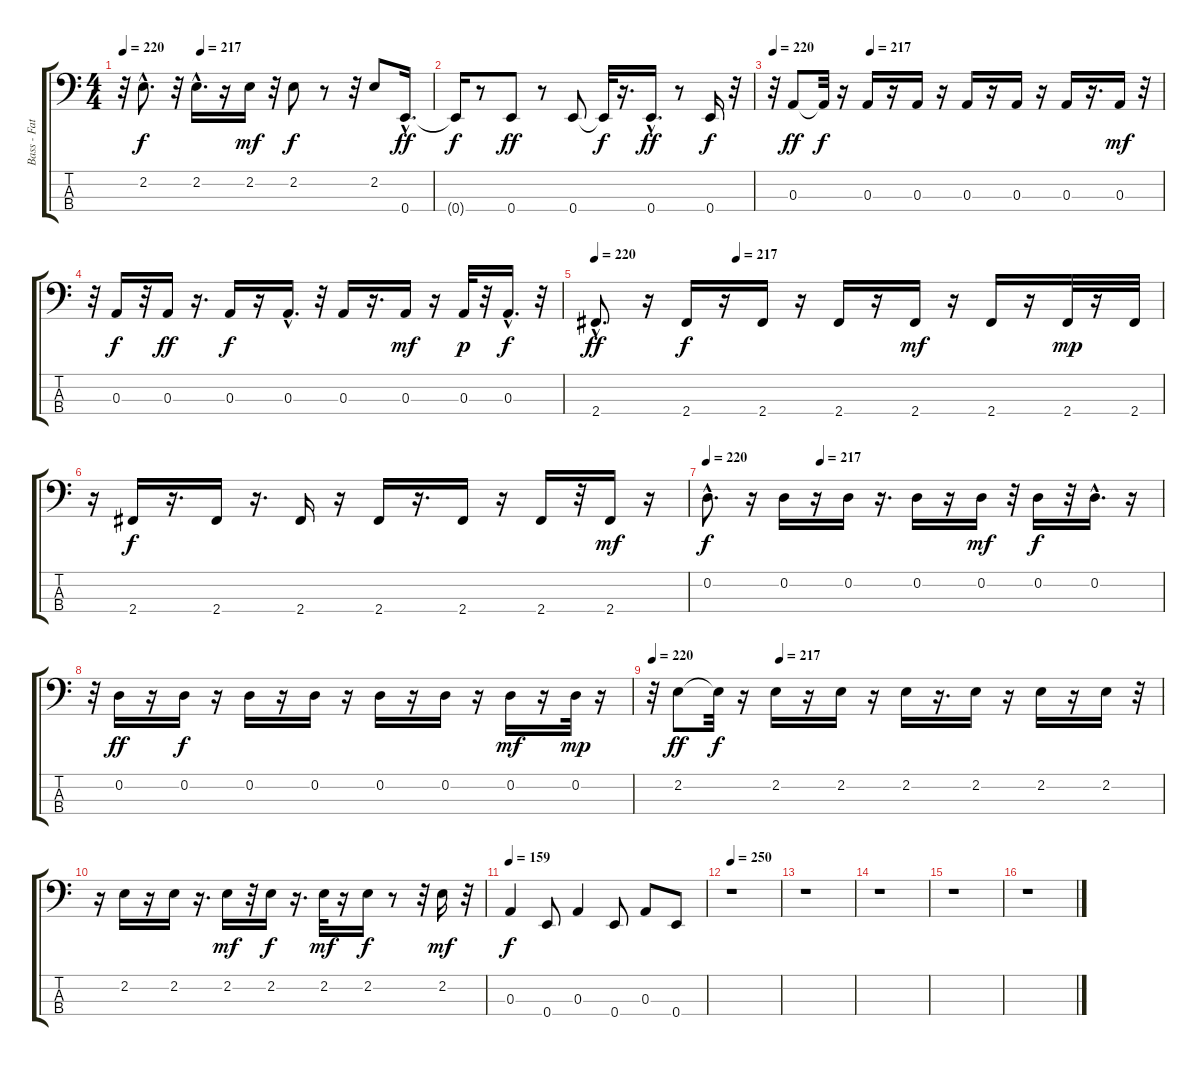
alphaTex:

\track ("Bass - Fat Mike" "Bass - Fat") {instrument electricbasspick}
\staff {score tabs}
\tuning (G2 D2 A1 E1) {hide}
\ts (4 4)
\tempo 220
\tempo (217 0.25)
\clef f4
\ks c
r.32{dy f} 2.2{hac}.8{d} r.32 2.2{hac}.16{d} r.16 2.2.16{dy mf} r.32 2.2.8{dy f} r.8 r.32 2.2.8 0.4{hac}.16{d dy ff} |
0.4{t}.16{dy f} r.8 0.4.8{dy ff} r.8 0.4.8 0.4{t}.32{dy f} r.16{d} 0.4{hac}.16{d dy ff} r.8 0.4.16{dy f} r.32 |
\tempo 220
\tempo (217 0.25)
r.32 0.3.8{dy ff} 0.3{t}.32{dy f} r.16 0.3.16 r.16 0.3.16 r.16 0.3.16 r.16 0.3.16 r.16 0.3.16 r.16{d} 0.3.16{dy mf} r.32 |
r.32 0.3.16{dy f} r.32 0.3.16{dy ff} r.16{d} 0.3.16{dy f} r.16 0.3{hac}.16{d} r.32 0.3.16 r.16{d} 0.3.16{dy mf} r.16 0.3.32{dy p} r.32 0.3{hac}.16{d dy f} r.32 |
\tempo 220
\tempo (217 0.25)
2.4{hac}.8{d dy ff} r.16 2.4.16{dy f} r.16 2.4.16 r.16 2.4.16 r.16 2.4.16{dy mf} r.16 2.4.16 r.16 2.4.32{dy mp} r.16 2.4.32 |
r.16 2.4.16{dy f} r.16{d} 2.4.16 r.16{d} 2.4.16 r.16 2.4.16 r.16{d} 2.4.16 r.16 2.4.16 r.32 2.4.16{dy mf} r.16 |
\tempo 220
\tempo (217 0.25)
0.2{hac}.8{d dy f} r.16 0.2.16 r.16 0.2.16 r.16{d} 0.2.16 r.16 0.2.16{dy mf} r.32 0.2.16{dy f} r.32 0.2{hac}.16{d} r.16 |
r.32 0.2.16{dy ff} r.16 0.2.16{dy f} r.16 0.2.16 r.16 0.2.16 r.16 0.2.16 r.16 0.2.16 r.16 0.2.16{dy mf} r.16 0.2.32{dy mp} r.16 |
\tempo 220
\tempo (217 0.25)
r.32 2.2.8{dy ff} 2.2{t}.32{dy f} r.16 2.2.16 r.16 2.2.16 r.16 2.2.16 r.16{d} 2.2.16 r.16 2.2.16 r.16 2.2.16 r.32 |
r.16 2.2.16 r.16 2.2.16 r.16{d} 2.2.16{dy mf} r.32 2.2.16{dy f} r.16{d} 2.2.32{dy mf} r.16 2.2.16{dy f} r.8 r.32 2.2.16{dy mf} r.32 |
\tempo 159
0.3.4{dy f} 0.4.8 0.3.4 0.4.8 0.3.8 0.4.8 |
\tempo 250
r.1 |
r.1 |
r.1 |
r.1 |
r.1
